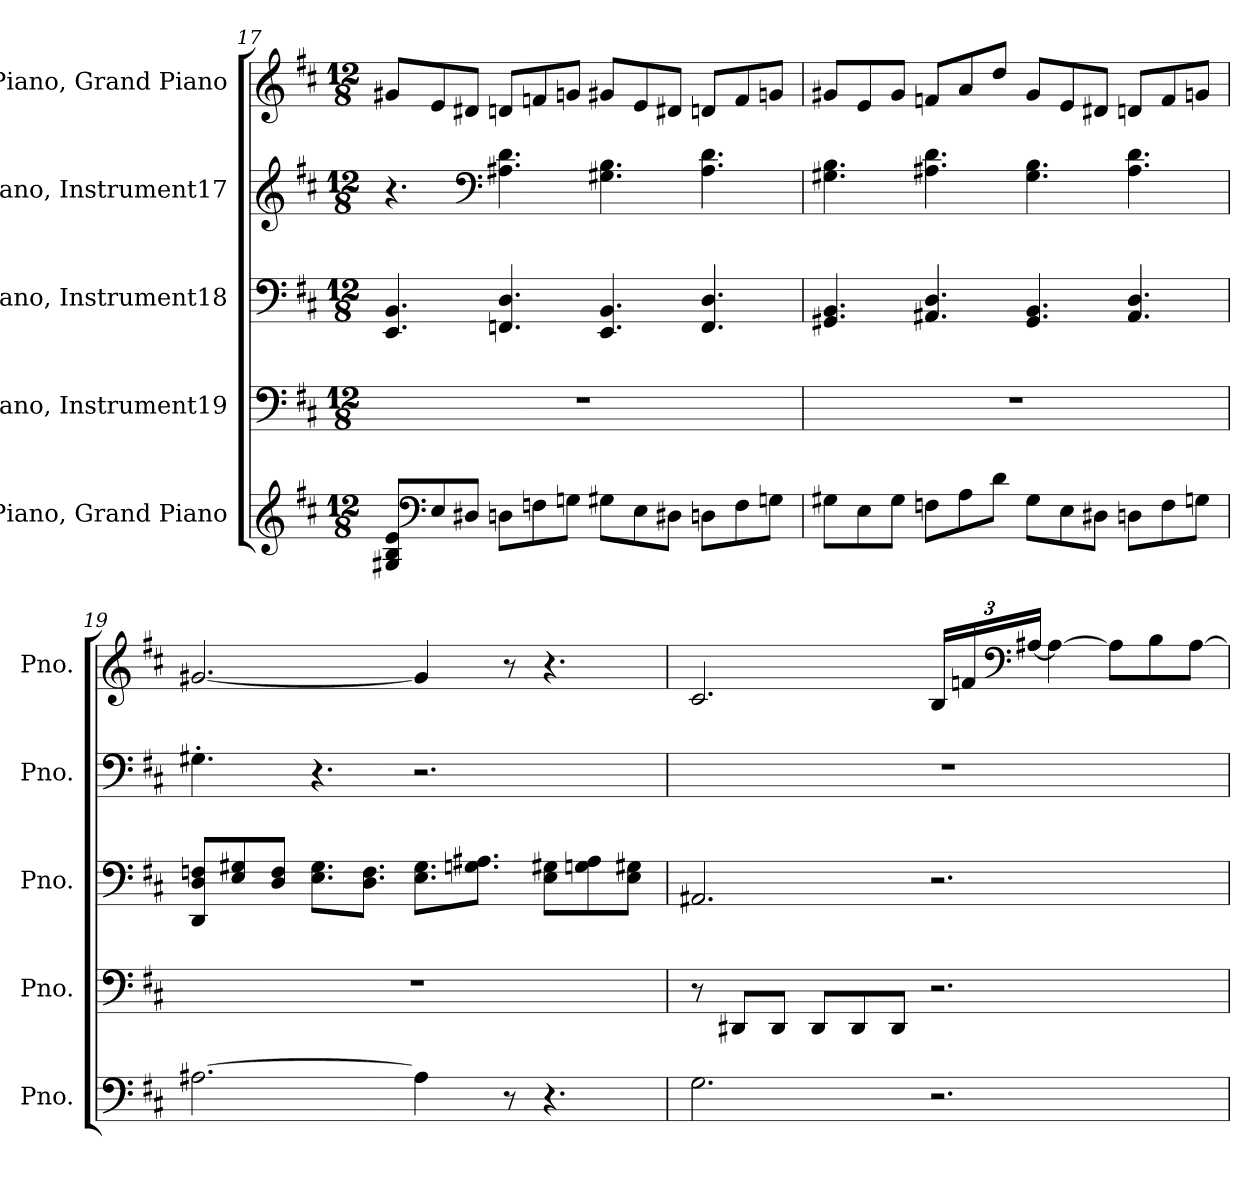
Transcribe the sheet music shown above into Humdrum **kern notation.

**kern	**kern	**kern	**kern	**kern
*part5	*part4	*part3	*part2	*part1
*staff5	*staff4	*staff3	*staff2	*staff1
*I"Piano, Grand Piano	*I"Piano, Instrument19	*I"Piano, Instrument18	*I"Piano, Instrument17	*I"Piano, Grand Piano
*I'Pno.	*I'Pno.	*I'Pno.	*I'Pno.	*I'Pno.
!!LO:LB:g=z
*clefG2	*clefF4	*clefF4	*clefG2	*clefG2
*k[f#c#]	*k[f#c#]	*k[f#c#]	*k[f#c#]	*k[f#c#]
*M12/8	*M12/8	*M12/8	*M12/8	*M12/8
=17	=17	=17	=17	=17
8G#X/ 8B/ 8e/L	1.r	4.EE/ 4.BB/	4.r	8g#X/L
*clefF4	*	*	*	*
8E/	.	.	.	8e/
8D#X/J	.	.	.	8d#X/J
*	*	*	*clefF4	*
8Dn\L	.	4.FFn/ 4.D/	4.A#X\ 4.d\	8dn/L
8Fn\	.	.	.	8fn/
8Gn\J	.	.	.	8gn/J
8G#X\L	.	4.EE/ 4.BB/	4.G#X\ 4.B\	8g#X/L
8E\	.	.	.	8e/
8D#X\J	.	.	.	8d#X/J
8Dn\L	.	4.FF/ 4.D/	4.A#\ 4.d\	8dn/L
8F\	.	.	.	8f/
8Gn\J	.	.	.	8gn/J
=18	=18	=18	=18	=18
8G#X\L	1.r	4.GG#X/ 4.BB/	4.G#X\ 4.B\	8g#X/L
8E\	.	.	.	8e/
8G#\J	.	.	.	8g#/J
8Fn\L	.	4.AA#X/ 4.D/	4.A#X\ 4.d\	8fn/L
8A\	.	.	.	8a/
8d\J	.	.	.	8dd/J
8G#\L	.	4.GG#/ 4.BB/	4.G#\ 4.B\	8g#/L
8E\	.	.	.	8e/
8D#X\J	.	.	.	8d#X/J
8Dn\L	.	4.AA#/ 4.D/	4.A#\ 4.d\	8dn/L
8F\	.	.	.	8f/
8Gn\J	.	.	.	8gn/J
!!LO:PB:g=z
=19	=19	=19	=19	=19
[2.A#X\	1.r	8DD/ 8D/ 8Fn/L	4.G#X'\	[2.g#X/
.	.	8E/ 8G#X/	.	.
.	.	8D/ 8F/J	.	.
.	.	8.E\ 8.G#\L	4.r	.
.	.	8.D\ 8.F\J	.	.
4A#\]	.	8.E\ 8.G#\L	2.r	4g#/]
.	.	8.Gn\ 8.A#X\J	.	.
8r	.	.	.	8r
4.r	.	8E\ 8G#X\L	.	4.r
.	.	8Gn\ 8A#\	.	.
.	.	8E\ 8G#X\J	.	.
=20	=20	=20	=20	=20
2.G\	8r	2.AA#X/	1.r	2.c#/
.	8DD#X/L	.	.	.
.	8DD#/J	.	.	.
.	8DD#/L	.	.	.
.	8DD#/	.	.	.
.	8DD#/J	.	.	.
*	*	*	*	*Xbrackettup
2.r	2.r	2.r	.	24B/LL
.	.	.	.	24fn/
*	*	*	*	*clefF4
.	.	.	.	[24A#X/JJ
.	.	.	.	4A#\_
.	.	.	.	8A#\L]
.	.	.	.	8B\
.	.	.	.	[8A#\J
=	=	=	=	=
*-	*-	*-	*-	*-
